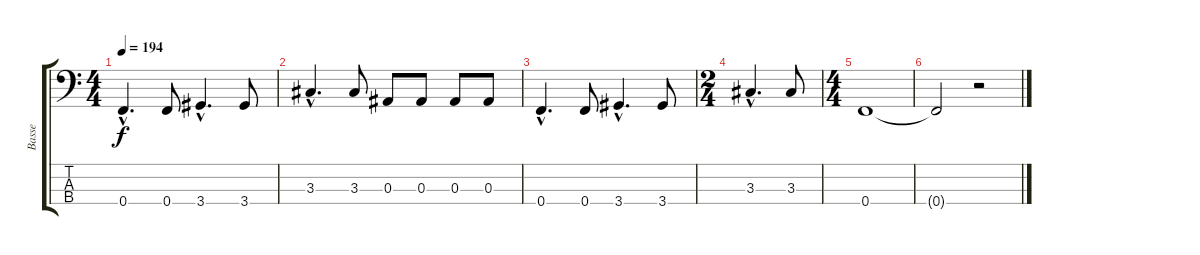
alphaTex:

\track ("Basse" "Basse") {instrument slapbass1}
\staff {score tabs}
\tuning (Ab2 Eb2 Bb1 F1) {hide}
\ts (4 4)
\tempo 194
\clef f4
\ks c
0.4{hac}.4{d dy f} 0.4.8 3.4{hac}.4{d} 3.4.8 |
3.3{hac}.4{d} 3.3.8 0.3.8 0.3.8 0.3.8 0.3.8 |
0.4{hac}.4{d} 0.4.8 3.4{hac}.4{d} 3.4.8 |
\ts (2 4)
3.3{hac}.4{d} 3.3.8 |
\ts (4 4)
0.4.1 |
0.4{t}.2 r.2
